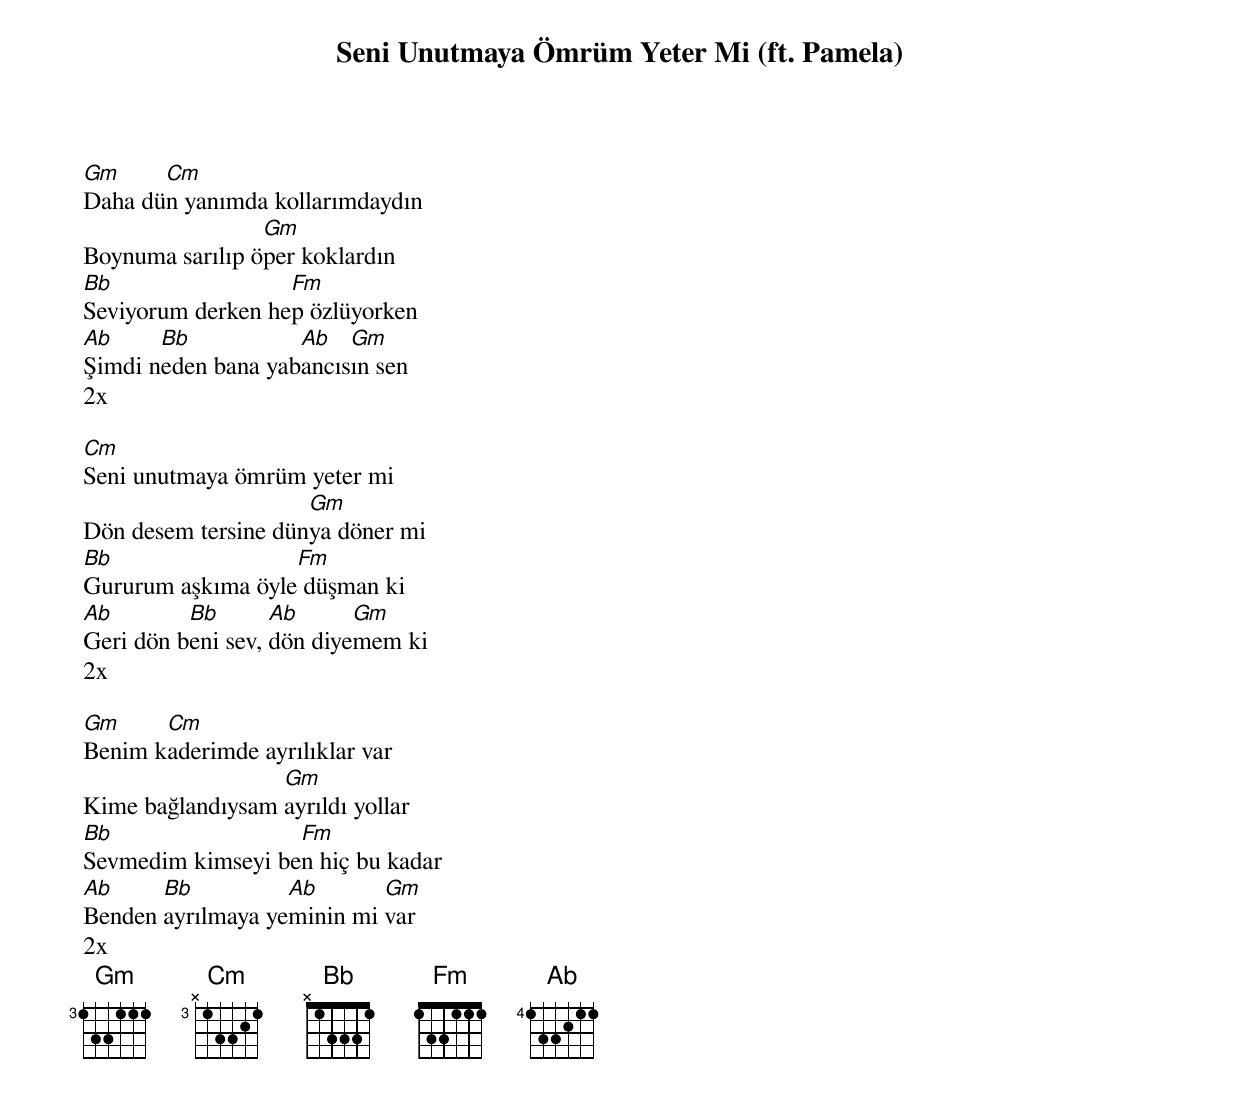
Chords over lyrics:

{title: Seni Unutmaya Ömrüm Yeter Mi (ft. Pamela)}
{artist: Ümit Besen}

Gm     Cm
Daha dün yanımda kollarımdaydın
                 Gm
Boynuma sarılıp öper koklardın
Bb                 Fm
Seviyorum derken hep özlüyorken
Ab     Bb           Ab   Gm
Şimdi neden bana yabancısın sen
2x

Cm
Seni unutmaya ömrüm yeter mi
                     Gm
Dön desem tersine dünya döner mi
Bb                 Fm
Gururum aşkıma öyle düşman ki
Ab        Bb       Ab      Gm
Geri dön beni sev, dön diyemem ki
2x

Gm     Cm
Benim kaderimde ayrılıklar var
                  Gm
Kime bağlandıysam ayrıldı yollar
Bb                 Fm
Sevmedim kimseyi ben hiç bu kadar
Ab     Bb          Ab       Gm
Benden ayrılmaya yeminin mi var
2x
